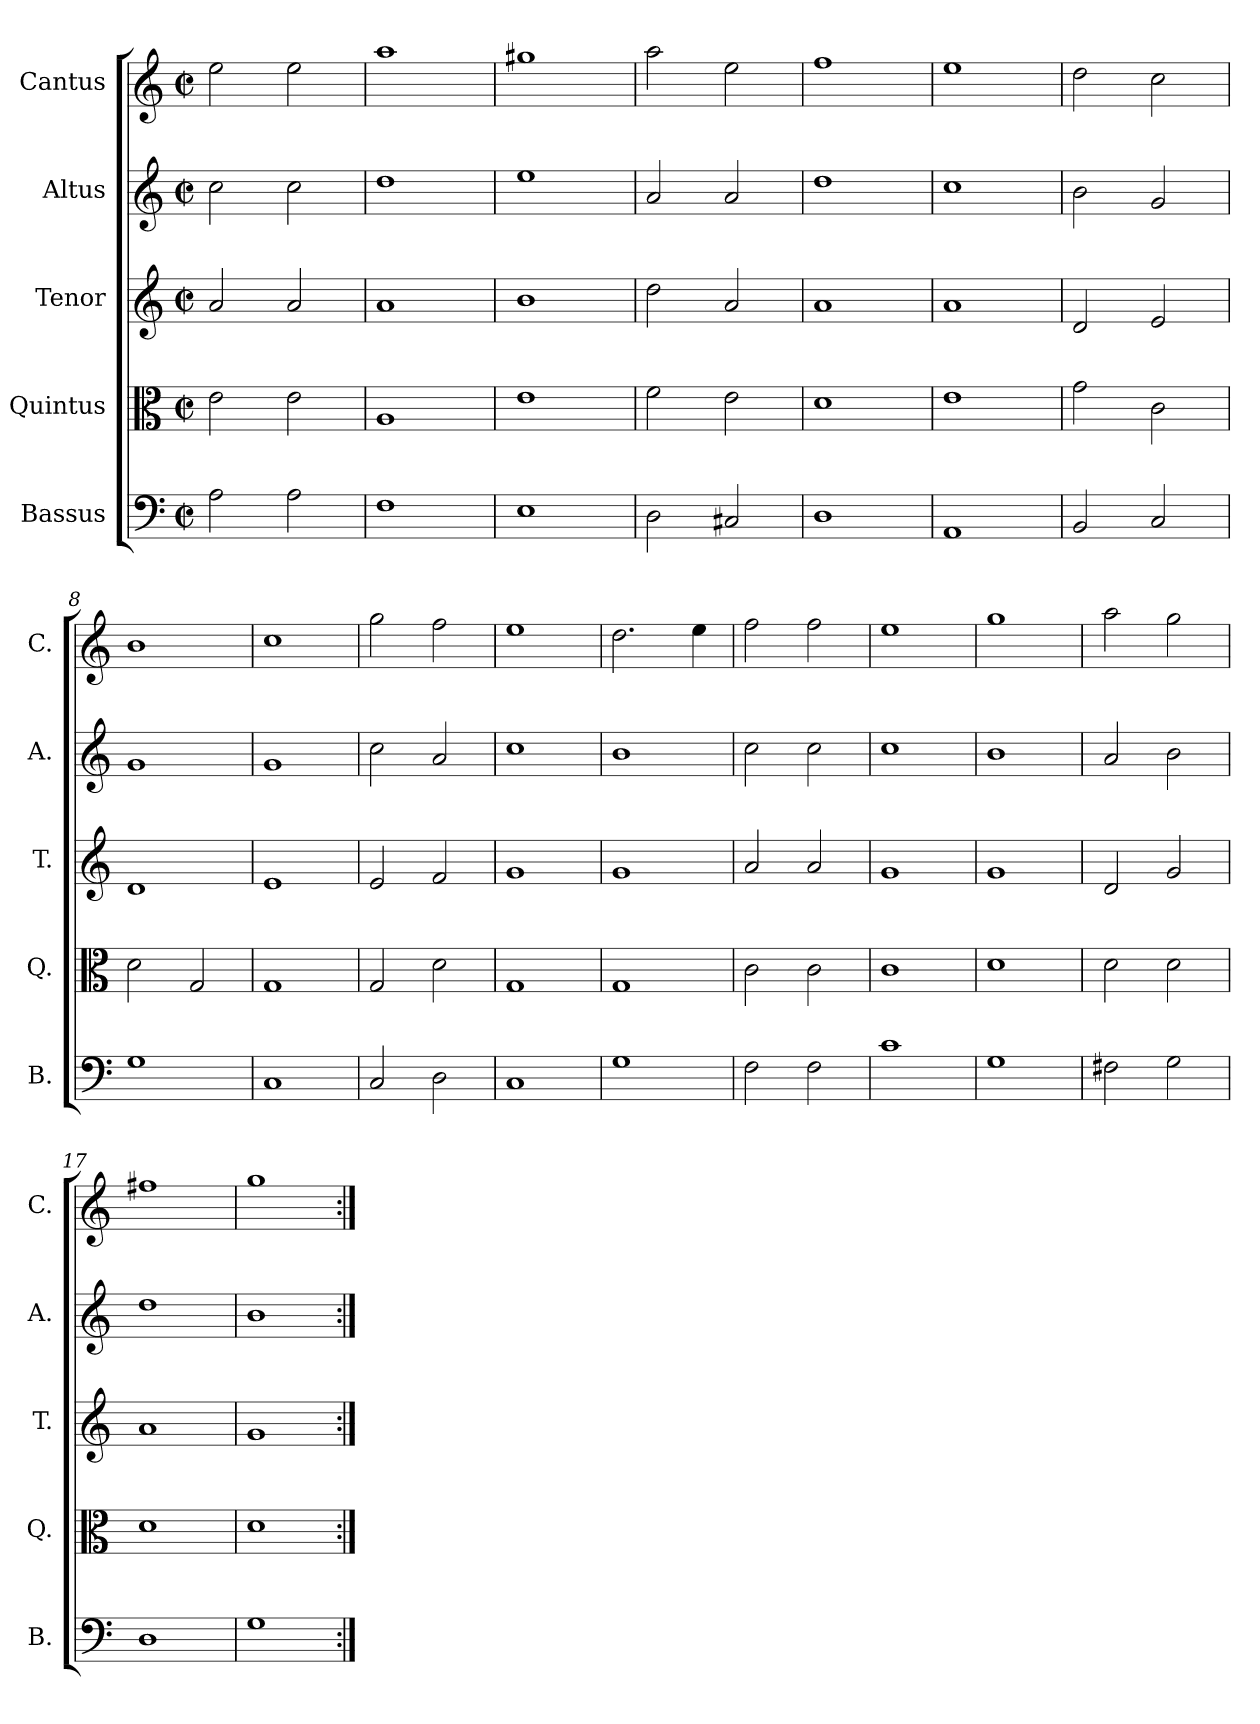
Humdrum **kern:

**kern	**kern	**kern	**kern	**kern
*part5	*part4	*part3	*part2	*part1
*staff5	*staff4	*staff3	*staff2	*staff1
*I"Bassus	*I"Quintus	*I"Tenor	*I"Altus	*I"Cantus
*I'B.	*I'Q.	*I'T.	*I'A.	*I'C.
*clefF4	*clefC3	*clefG2	*clefG2	*clefG2
*k[]	*k[]	*k[]	*k[]	*k[]
*M2/2	*M2/2	*M2/2	*M2/2	*M2/2
*met(c|)	*met(c|)	*met(c|)	*met(c|)	*met(c|)
=1	=1	=1	=1	=1
2A\	2e\	2a/	2cc\	2ee\
2A\	2e\	2a/	2cc\	2ee\
=2	=2	=2	=2	=2
1F	1A	1a	1dd	1aa
=3	=3	=3	=3	=3
1E	1e	1b	1ee	1gg#X
=4	=4	=4	=4	=4
2D\	2f\	2dd\	2a/	2aa\
2C#X/	2e\	2a/	2a/	2ee\
=5	=5	=5	=5	=5
1D	1d	1a	1dd	1ff
=6	=6	=6	=6	=6
1AA	1e	1a	1cc	1ee
=7	=7	=7	=7	=7
2BB/	2g\	2d/	2b\	2dd\
2C/	2c\	2e/	2g/	2cc\
=8	=8	=8	=8	=8
1G	2d\	1d	1g	1b
.	2G/	.	.	.
=9	=9	=9	=9	=9
1C	1G	1e	1g	1cc
=10	=10	=10	=10	=10
2C/	2G/	2e/	2cc\	2gg\
2D\	2d\	2f/	2a/	2ff\
=11	=11	=11	=11	=11
1C	1G	1g	1cc	1ee
=12	=12	=12	=12	=12
1G	1G	1g	1b	2.dd\
.	.	.	.	4ee\
=13	=13	=13	=13	=13
2F\	2c\	2a/	2cc\	2ff\
2F\	2c\	2a/	2cc\	2ff\
=14	=14	=14	=14	=14
1c	1c	1g	1cc	1ee
=15	=15	=15	=15	=15
1G	1d	1g	1b	1gg
!!LO:LB:g=z
=16	=16	=16	=16	=16
2F#X\	2d\	2d/	2a/	2aa\
2G\	2d\	2g/	2b\	2gg\
=17	=17	=17	=17	=17
1D	1d	1a	1dd	1ff#X
=18	=18	=18	=18	=18
1G	1d	1g	1b	1gg
=:|!	=:|!	=:|!	=:|!	=:|!
*-	*-	*-	*-	*-
